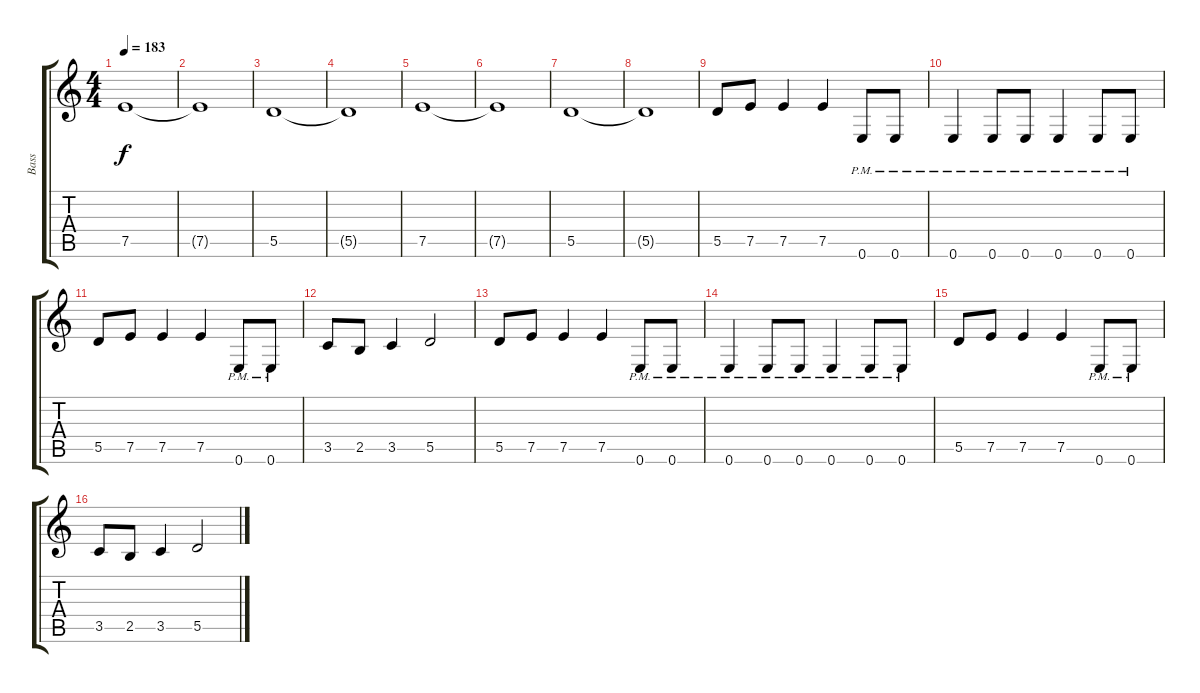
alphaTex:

\track ("Bass" "Bass") {instrument electricbasspick}
\staff {score tabs}
\tuning (E4 B3 G3 D3 A2 E2) {hide}
\ts (4 4)
\tempo 183
\clef g2
\ks c
7.5.1{dy f} |
7.5{t}.1 |
5.5.1 |
5.5{t}.1 |
7.5.1 |
7.5{t}.1 |
5.5.1 |
5.5{t}.1 |
5.5.8 7.5.8 7.5.4 7.5.4 0.6{pm}.8 0.6{pm}.8 |
0.6{pm}.4 0.6{pm}.8 0.6{pm}.8 0.6{pm}.4 0.6{pm}.8 0.6{pm}.8 |
5.5.8 7.5.8 7.5.4 7.5.4 0.6{pm}.8 0.6{pm}.8 |
3.5.8 2.5.8 3.5.4 5.5.2 |
5.5.8 7.5.8 7.5.4 7.5.4 0.6{pm}.8 0.6{pm}.8 |
0.6{pm}.4 0.6{pm}.8 0.6{pm}.8 0.6{pm}.4 0.6{pm}.8 0.6{pm}.8 |
5.5.8 7.5.8 7.5.4 7.5.4 0.6{pm}.8 0.6{pm}.8 |
3.5.8 2.5.8 3.5.4 5.5.2
